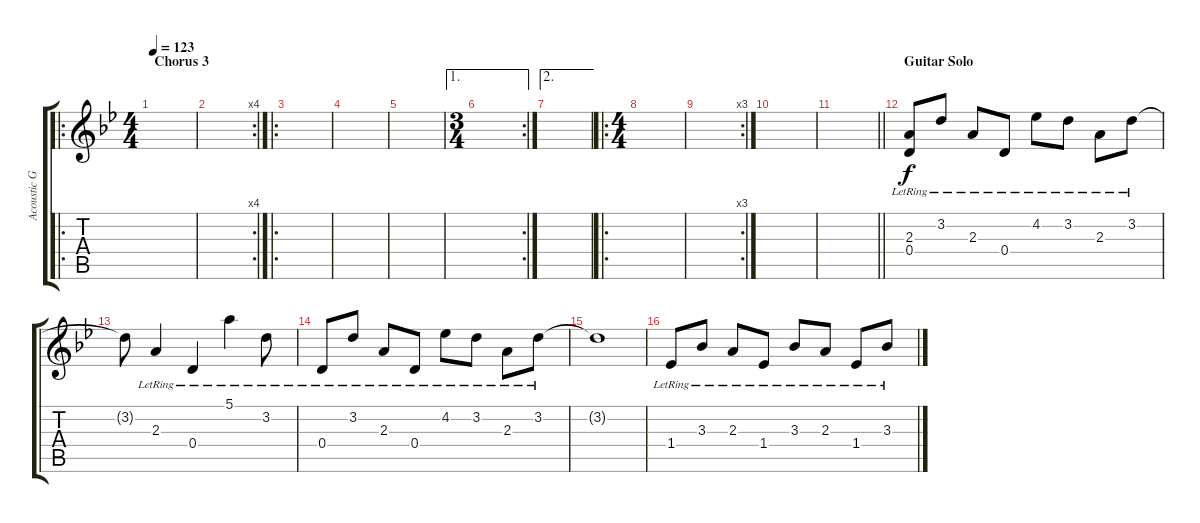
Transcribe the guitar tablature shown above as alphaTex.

\track ("Acoustic Guitar" "Acoustic G") {instrument acousticguitarsteel}
\staff {score tabs}
\tuning (E4 B3 G3 D3 A2 E2) {hide}
\ro
\ts (4 4)
\section ("" "Chorus 3")
\tempo 123
\clef g2
\ks bb
|
\rc 4
|
\ro
|
|
|
\ae 1
\rc 2
\ts (3 4)
|
\ae 2
|
\ro
\ts (4 4)
|
\rc 3
|
|
\barLineRight lightlight
|
\section ("" "Guitar Solo")
(2.3{lr} 0.4{lr}).8 3.2{lr}.8 2.3{lr}.8 0.4{lr}.8 4.2{lr}.8 3.2{lr}.8 2.3{lr}.8 3.2{lr}.8 |
3.2{t}.8 2.3{lr}.4 0.4{lr}.4 5.1{lr}.4 3.2{lr}.8 |
0.4{lr}.8 3.2{lr}.8 2.3{lr}.8 0.4{lr}.8 4.2{lr}.8 3.2{lr}.8 2.3{lr}.8 3.2{lr}.8 |
3.2{t}.1 |
1.4{lr}.8 3.3{lr}.8 2.3{lr}.8 1.4{lr}.8 3.3{lr}.8 2.3{lr}.8 1.4{lr}.8 3.3{lr}.8
